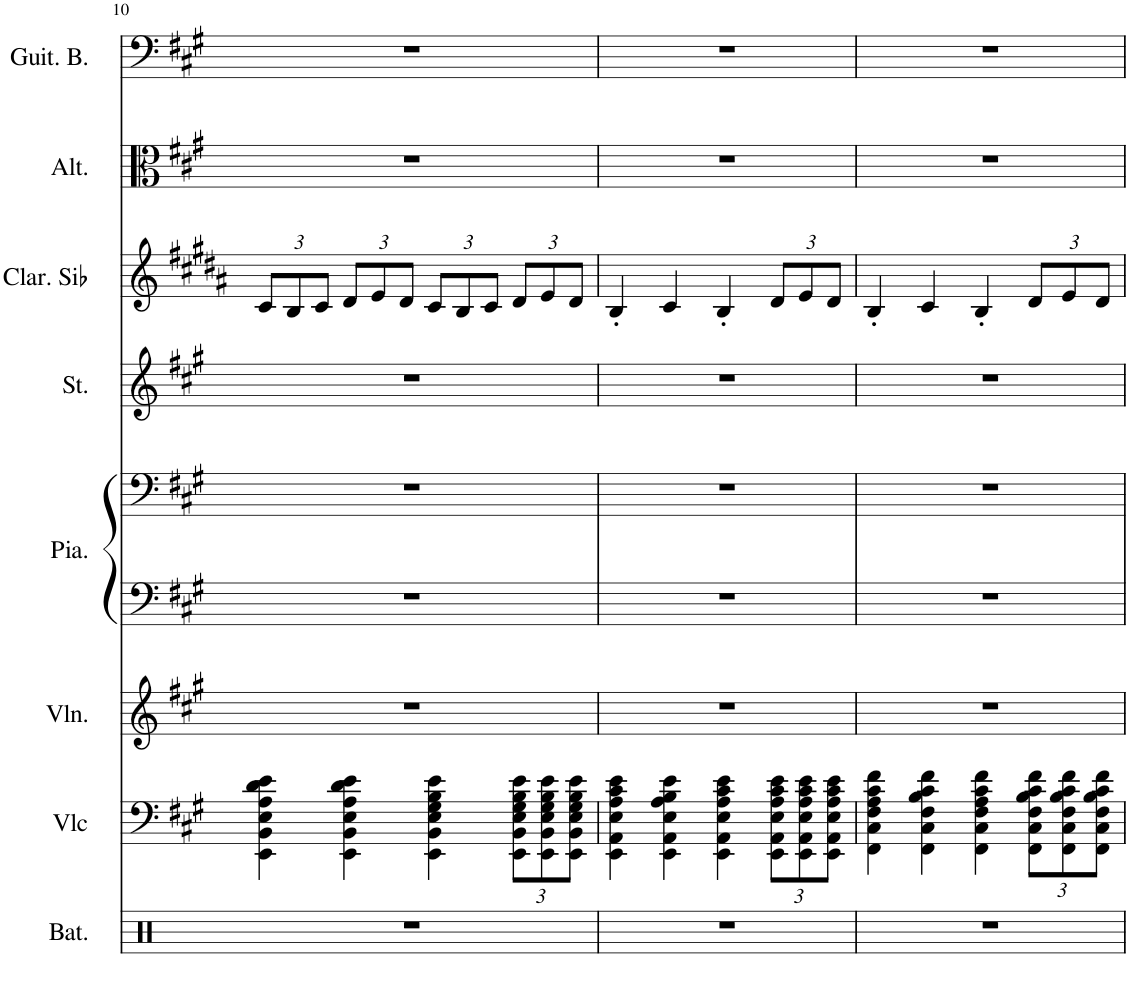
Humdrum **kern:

**kern	**kern	**kern	**kern	**kern	**kern	**kern	**kern	**kern
*part8	*part7	*part6	*part5	*part5	*part4	*part3	*part2	*part1
*staff9	*staff8	*staff7	*staff6	*staff5	*staff4	*staff3	*staff2	*staff1
*I"Batterie, Drums	*I"Violoncelle	*I"Violon	*I"Piano, Acoustic Grand Piano	*	*I"Cordes, String Ensemble 2	*I"Clarinette en Sib	*I"Alto	*I"Guitare basse
*I'Bat.	*I'Vlc	*I'Vln.	*I'Pia.	*	*I'St.	*I'Clar. Sib	*I'Alt.	*I'Guit. B.
!!LO:PB:g=z
*clefX	*clefF4	*clefG2	*clefF4	*clefF4	*clefG2	*clefG2	*clefC3	*clefF4
*	*	*	*	*	*	*Trd1c2	*	*Trd7c12
*k[]	*k[f#c#g#]	*k[f#c#g#]	*k[f#c#g#]	*k[f#c#g#]	*k[f#c#g#]	*k[f#c#g#d#a#]	*k[f#c#g#]	*k[f#c#g#]
*M4/4	*M4/4	*M4/4	*M4/4	*M4/4	*M4/4	*M4/4	*M4/4	*M4/4
*	*	*	*	*	*	*Xbrackettup	*	*
=10	=10	=10	=10	=10	=10	=10	=10	=10
1r	4EE\ 4BB\ 4E\ 4A\ 4d\ 4e\	1r	1r	1r	1r	12c#/L	1r	1r
.	.	.	.	.	.	12B/	.	.
.	.	.	.	.	.	12c#/J	.	.
.	4EE\ 4BB\ 4E\ 4A\ 4d\ 4e\	.	.	.	.	12d#/L	.	.
.	.	.	.	.	.	12e/	.	.
.	.	.	.	.	.	12d#/J	.	.
.	4EE\ 4BB\ 4E\ 4G#\ 4B\ 4e\	.	.	.	.	12c#/L	.	.
.	.	.	.	.	.	12B/	.	.
.	.	.	.	.	.	12c#/J	.	.
*	*Xbrackettup	*	*	*	*	*	*	*
.	12EE\ 12BB\ 12E\ 12G#\ 12B\ 12e\L	.	.	.	.	12d#/L	.	.
.	12EE\ 12BB\ 12E\ 12G#\ 12B\ 12e\	.	.	.	.	12e/	.	.
.	12EE\ 12BB\ 12E\ 12G#\ 12B\ 12e\J	.	.	.	.	12d#/J	.	.
=11	=11	=11	=11	=11	=11	=11	=11	=11
1r	4EE\ 4AA\ 4E\ 4A\ 4c#\ 4e\	1r	1r	1r	1r	4B'/	1r	1r
.	4EE\ 4AA\ 4E\ 4A\ 4B\ 4e\	.	.	.	.	4c#/	.	.
.	4EE\ 4AA\ 4E\ 4A\ 4c#\ 4e\	.	.	.	.	4B'/	.	.
.	12EE\ 12AA\ 12E\ 12A\ 12c#\ 12e\L	.	.	.	.	12d#/L	.	.
.	12EE\ 12AA\ 12E\ 12A\ 12c#\ 12e\	.	.	.	.	12e/	.	.
.	12EE\ 12AA\ 12E\ 12A\ 12c#\ 12e\J	.	.	.	.	12d#/J	.	.
=12	=12	=12	=12	=12	=12	=12	=12	=12
1r	4FF#\ 4C#\ 4F#\ 4A\ 4c#\ 4f#\	1r	1r	1r	1r	4B'/	1r	1r
.	4FF#\ 4C#\ 4F#\ 4B\ 4c#\ 4f#\	.	.	.	.	4c#/	.	.
.	4FF#\ 4C#\ 4F#\ 4A\ 4c#\ 4f#\	.	.	.	.	4B'/	.	.
.	12FF#\ 12C#\ 12F#\ 12B\ 12c#\ 12f#\L	.	.	.	.	12d#/L	.	.
.	12FF#\ 12C#\ 12F#\ 12B\ 12c#\ 12f#\	.	.	.	.	12e/	.	.
.	12FF#\ 12C#\ 12F#\ 12B\ 12c#\ 12f#\J	.	.	.	.	12d#/J	.	.
=	=	=	=	=	=	=	=	=
*-	*-	*-	*-	*-	*-	*-	*-	*-
